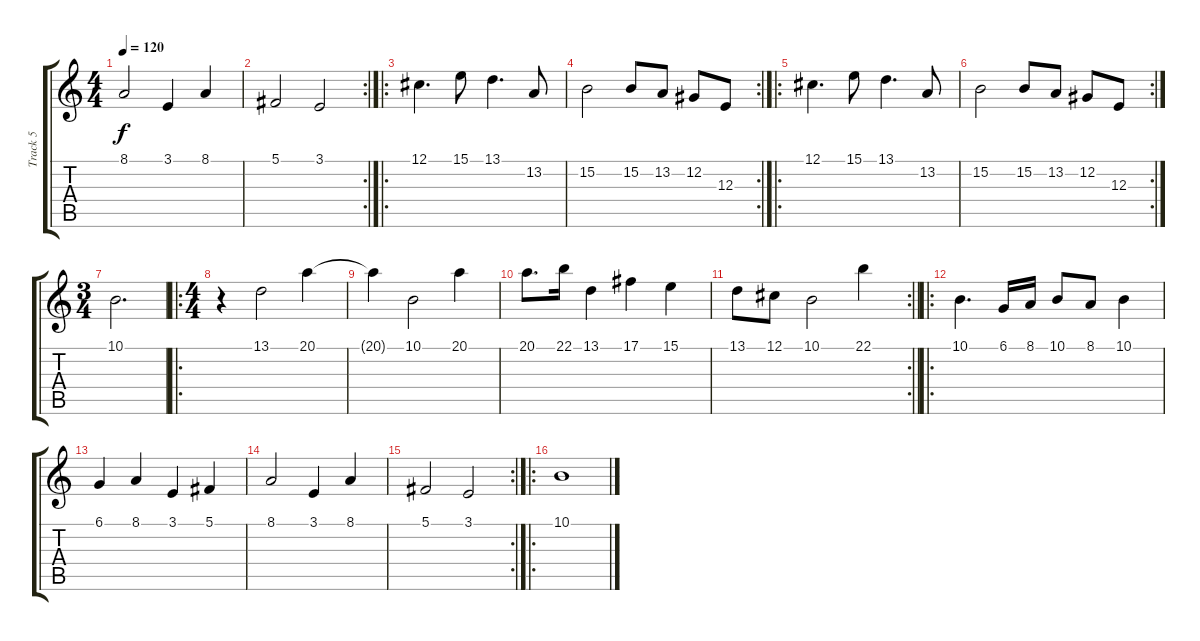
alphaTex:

\track ("Track 5" "Track 5") {instrument flute}
\staff {score tabs}
\tuning (Db4 Ab3 E3 B2 Gb2 B1) {hide}
\ts (4 4)
\tempo 120
\clef g2
\ks c
8.1.2{dy f} 3.1.4 8.1.4 |
\rc 2
5.1.2 3.1.2 |
\ro
12.1.4{d} 15.1.8 13.1.4{d} 13.2.8 |
\rc 2
15.2.2 15.2.8 13.2.8 12.2.8 12.3.8 |
\ro
12.1.4{d} 15.1.8 13.1.4{d} 13.2.8 |
\rc 2
15.2.2 15.2.8 13.2.8 12.2.8 12.3.8 |
\ts (3 4)
10.1.2{d} |
\ro
\ts (4 4)
r.4 13.1.2 20.1.4 |
20.1{t}.4 10.1.2 20.1.4 |
20.1.8{d} 22.1.16 13.1.4 17.1.4 15.1.4 |
\rc 2
\barLineRight lightlight
13.1.8 12.1.8 10.1.2 22.1.4 |
\ro
10.1.4{d} 6.1.16 8.1.16 10.1.8 8.1.8 10.1.4 |
6.1.4 8.1.4 3.1.4 5.1.4 |
8.1.2 3.1.4 8.1.4 |
\rc 2
5.1.2 3.1.2 |
\ro
10.1.1
